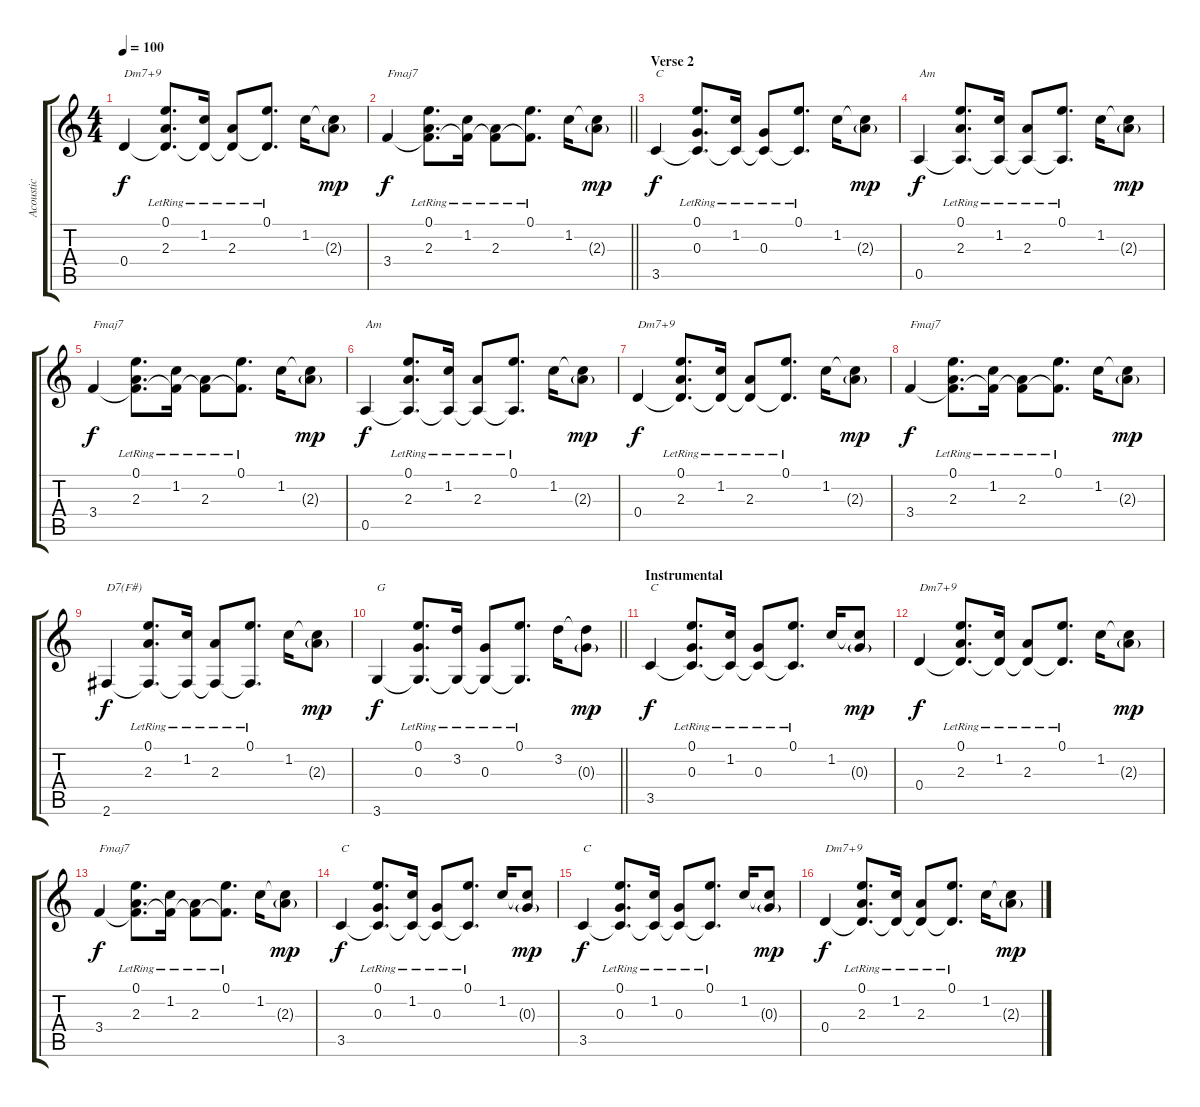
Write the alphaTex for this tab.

\track ("Acoustic" "Acoustic") {instrument acousticguitarsteel}
\staff {score tabs}
\tuning (E4 B3 G3 D3 A2 E2) {hide}
\ts (4 4)
\tempo 100
\clef g2
\ks c
0.4.4{txt "Dm7+9" dy f} (0.1{lr} 2.3{lr} 0.4{t}).8{d} (1.2{lr} 0.4{t}).16 (2.3{lr} 0.4{t}).8 (0.1{lr} 0.4{t}).8{d} 1.2.16 (1.2{t} 2.3{g}).8{dy mp} |
\barLineRight lightlight
3.4.4{txt "Fmaj7" dy f} (0.1{lr} 2.3{lr} 3.4{t}).8{d} (1.2{lr} 3.4{t}).16 (2.3{lr} 3.4{t}).8 (0.1{lr} 3.4{t}).8{d} 1.2.16 (1.2{t} 2.3{g}).8{dy mp} |
\section ("" "Verse 2")
3.5.4{txt "C" dy f} (0.1{lr} 0.3{lr} 3.5{t}).8{d} (1.2{lr} 3.5{t}).16 (0.3{lr} 3.5{t}).8 (0.1{lr} 3.5{t}).8{d} 1.2.16 (1.2{t} 2.3{g}).8{dy mp} |
0.5.4{txt "Am" dy f} (0.1{lr} 2.3{lr} 0.5{t}).8{d} (1.2{lr} 0.5{t}).16 (2.3{lr} 0.5{t}).8 (0.1{lr} 0.5{t}).8{d} 1.2.16 (1.2{t} 2.3{g}).8{dy mp} |
3.4.4{txt "Fmaj7" dy f} (0.1{lr} 2.3{lr} 3.4{t}).8{d} (1.2{lr} 3.4{t}).16 (2.3{lr} 3.4{t}).8 (0.1{lr} 3.4{t}).8{d} 1.2.16 (1.2{t} 2.3{g}).8{dy mp} |
0.5.4{txt "Am" dy f} (0.1{lr} 2.3{lr} 0.5{t}).8{d} (1.2{lr} 0.5{t}).16 (2.3{lr} 0.5{t}).8 (0.1{lr} 0.5{t}).8{d} 1.2.16 (1.2{t} 2.3{g}).8{dy mp} |
0.4.4{txt "Dm7+9" dy f} (0.1{lr} 2.3{lr} 0.4{t}).8{d} (1.2{lr} 0.4{t}).16 (2.3{lr} 0.4{t}).8 (0.1{lr} 0.4{t}).8{d} 1.2.16 (1.2{t} 2.3{g}).8{dy mp} |
3.4.4{txt "Fmaj7" dy f} (0.1{lr} 2.3{lr} 3.4{t}).8{d} (1.2{lr} 3.4{t}).16 (2.3{lr} 3.4{t}).8 (0.1{lr} 3.4{t}).8{d} 1.2.16 (1.2{t} 2.3{g}).8{dy mp} |
2.6.4{txt "D7(F#)" dy f} (0.1{lr} 2.3{lr} 2.6{t}).8{d} (1.2{lr} 2.6{t}).16 (2.3{lr} 2.6{t}).8 (0.1{lr} 2.6{t}).8{d} 1.2.16 (1.2{t} 2.3{g}).8{dy mp} |
\barLineRight lightlight
3.6.4{txt "G" dy f} (0.1{lr} 0.3{lr} 3.6{t}).8{d} (3.2{lr} 3.6{t}).16 (0.3{lr} 3.6{t}).8 (0.1{lr} 3.6{t}).8{d} 3.2.16 (3.2{t} 0.3{g}).8{dy mp} |
\section ("" "Instrumental")
3.5.4{txt "C" dy f} (0.1{lr} 0.3{lr} 3.5{t}).8{d} (1.2{lr} 3.5{t}).16 (0.3{lr} 3.5{t}).8 (0.1{lr} 3.5{t}).8{d} 1.2.16 (1.2{t} 0.3{g}).8{dy mp} |
0.4.4{txt "Dm7+9" dy f} (0.1{lr} 2.3{lr} 0.4{t}).8{d} (1.2{lr} 0.4{t}).16 (2.3{lr} 0.4{t}).8 (0.1{lr} 0.4{t}).8{d} 1.2.16 (1.2{t} 2.3{g}).8{dy mp} |
3.4.4{txt "Fmaj7" dy f} (0.1{lr} 2.3{lr} 3.4{t}).8{d} (1.2{lr} 3.4{t}).16 (2.3{lr} 3.4{t}).8 (0.1{lr} 3.4{t}).8{d} 1.2.16 (1.2{t} 2.3{g}).8{dy mp} |
3.5.4{txt "C" dy f} (0.1{lr} 0.3{lr} 3.5{t}).8{d} (1.2{lr} 3.5{t}).16 (0.3{lr} 3.5{t}).8 (0.1{lr} 3.5{t}).8{d} 1.2.16 (1.2{t} 0.3{g}).8{dy mp} |
3.5.4{txt "C" dy f} (0.1{lr} 0.3{lr} 3.5{t}).8{d} (1.2{lr} 3.5{t}).16 (0.3{lr} 3.5{t}).8 (0.1{lr} 3.5{t}).8{d} 1.2.16 (1.2{t} 0.3{g}).8{dy mp} |
0.4.4{txt "Dm7+9" dy f} (0.1{lr} 2.3{lr} 0.4{t}).8{d} (1.2{lr} 0.4{t}).16 (2.3{lr} 0.4{t}).8 (0.1{lr} 0.4{t}).8{d} 1.2.16 (1.2{t} 2.3{g}).8{dy mp}
